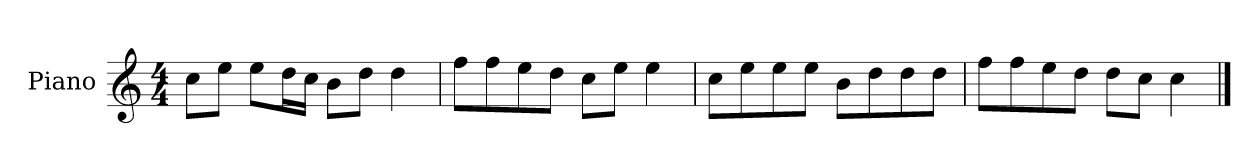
**kern
*part1
*staff1
*I"Piano
*I'P-no
*clefG2
*k[]
*M4/4
*MM90
=1
8cc\L
8ee\J
8ee\L
16dd\L
16cc\JJ
8b\L
8dd\J
4dd\
=2
8ff\L
8ff\
8ee\
8dd\J
8cc\L
8ee\J
4ee\
=3
8cc\L
8ee\
8ee\
8ee\J
8b\L
8dd\
8dd\
8dd\J
=4
8ff\L
8ff\
8ee\
8dd\J
8dd\L
8cc\J
4cc\
==
*-
